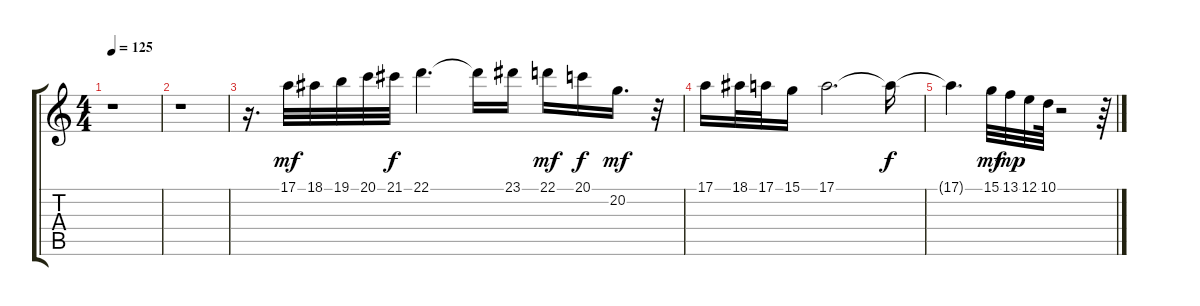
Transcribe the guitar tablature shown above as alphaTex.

\track "" {instrument flute}
\staff {score tabs}
\tuning (E4 B3 G3 D3 A2 E2) {hide}
\ts (4 4)
\tempo 125
\clef g2
\ks c
r.1{dy mf} |
r.1 |
r.16{d} 17.1.32 18.1.32 19.1.32 20.1.32 21.1.32{dy f} 22.1.4{d} 22.1{t}.16 23.1.16 22.1.16{dy mf} 20.1.16{dy f} 20.2.16{d dy mf} r.32 |
17.1.16 18.1.32 17.1.32 15.1.16 17.1.2{d} 17.1{t}.16{dy f} |
17.1{t}.4{d} 15.1.32{dy mf} 13.1.32{dy mp} 12.1.32 10.1.64 r.2 r.64
